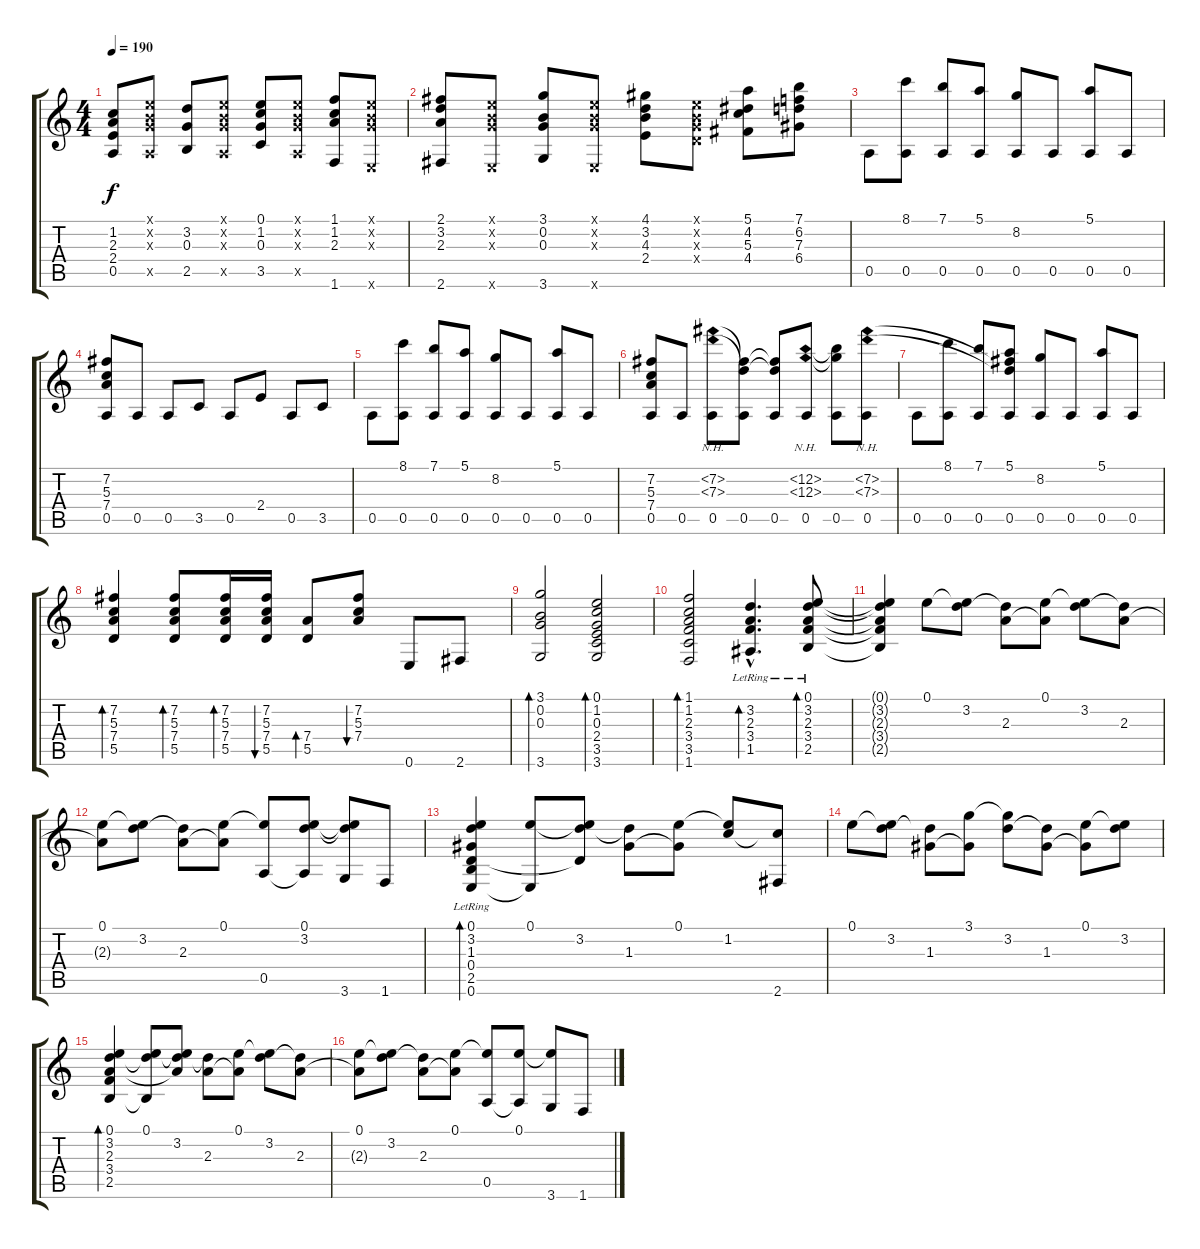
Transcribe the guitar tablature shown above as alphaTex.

\track "" {instrument acousticguitarsteel}
\staff {score tabs}
\tuning (E4 B3 G3 D3 A2 E2) {hide}
\ts (4 4)
\tempo 190
\clef g2
\ks c
(1.2 2.3 2.4 0.5).8{dy f} (0.1{x} 0.2{x} 0.3{x} 0.5{x}).8 (3.2 0.3 2.5).8 (0.1{x} 0.2{x} 0.3{x} 0.5{x}).8 (0.1 1.2 0.3 3.5).8 (0.1{x} 0.2{x} 0.3{x} 0.5{x}).8 (1.1 1.2 2.3 1.6).8 (0.1{x} 0.2{x} 0.3{x} 0.6{x}).8 |
(2.1 3.2 2.3 2.6).8 (0.1{x} 0.2{x} 0.3{x} 0.6{x}).8 (3.1 0.2 0.3 3.6).8 (0.1{x} 0.2{x} 0.3{x} 0.6{x}).8 (4.1 3.2 4.3 2.4).8 (0.1{x} 0.2{x} 0.3{x} 0.4{x}).8 (5.1 4.2 5.3 4.4).8 (7.1 6.2 7.3 6.4).8 |
0.5.8 (8.1 0.5).8 (7.1 0.5).8 (5.1 0.5).8 (8.2 0.5).8 0.5.8 (5.1 0.5).8 0.5.8 |
(7.2 5.3 7.4 0.5).8 0.5.8 0.5.8 3.5.8 0.5.8 2.4.8 0.5.8 3.5.8 |
0.5.8 (8.1 0.5).8 (7.1 0.5).8 (5.1 0.5).8 (8.2 0.5).8 0.5.8 (5.1 0.5).8 0.5.8 |
(7.2 5.3 7.4 0.5).8 0.5.8 (7.2{nh} 7.3{nh} 0.5).8 (7.2{t} 7.3{t} 0.5).8 (7.2{t} 7.3{t} 0.5).8 (12.2{nh} 12.3{nh} 0.5).8 (12.2{t} 12.3{t} 0.5).8 (7.2{nh} 7.3{nh} 0.5).8 |
0.5.8 (8.1 0.5).8 (7.1 0.5).8 (5.1 7.2{t} 7.3{t} 0.5).8 (8.2 0.5).8 0.5.8 (5.1 0.5).8 0.5.8 |
(7.2 5.3 7.4 5.5).4{bd 120} (7.2 5.3 7.4 5.5).8{bd 120} (7.2 5.3 7.4 5.5).16{bd 60} (7.2 5.3 7.4 5.5).16{bu 60} (7.4 5.5).8{bd 120} (7.2 5.3 7.4).8{bu 120} 0.6.8 2.6.8 |
(3.1 0.2 0.3 3.6).2{bd 240} (0.1 1.2 0.3 2.4 3.5 3.6).2{bd 240} |
(1.1 1.2 2.3 3.4 3.5 1.6).2{bd 240} (3.2{hac lr} 2.3{hac lr} 3.4{hac lr} 1.5{hac lr}).4{d bd 120} (0.1{lr} 3.2{lr} 2.3{lr} 3.4{lr} 2.5{lr}).8{bd 120} |
(0.1{t} 3.2{t} 2.3{t} 3.4{t} 2.5{t}).4 0.1.8 (0.1{t} 3.2).8 (3.2{t} 2.3).8 (0.1 2.3{t}).8 (0.1{t} 3.2).8 (3.2{t} 2.3).8 |
(0.1 2.3{t}).8 (0.1{t} 3.2).8 (3.2{t} 2.3).8 (0.1 2.3{t}).8 (0.1{t} 0.5).8 (0.1 3.2 0.5{t}).8 (0.1{t} 3.2{t} 3.6).8 1.6.8 |
(0.1{lr} 3.2{lr} 1.3{lr} 0.4{lr} 2.5{lr} 0.6{lr}).4{bd 120} (0.1 0.6{t}).8 (0.1{t} 3.2 0.4{t}).8 (3.2{t} 1.3).8 (0.1 1.3{t}).8 (0.1{t} 1.2).8 (1.2{t} 2.6).8 |
0.1.8 (0.1{t} 3.2).8 (3.2{t} 1.3).8 (3.1 1.3{t}).8 (3.1{t} 3.2).8 (3.2{t} 1.3).8 (0.1 1.3{t}).8 (0.1{t} 3.2).8 |
(0.1 3.2 2.3 3.4 2.5).4{bd 240} (0.1 3.2{t} 2.5{t}).8 (0.1{t} 3.2 2.3{t}).8 (3.2{t} 2.3).8 (0.1 2.3{t}).8 (0.1{t} 3.2).8 (3.2{t} 2.3).8 |
(0.1 2.3{t}).8 (0.1{t} 3.2).8 (3.2{t} 2.3).8 (0.1 2.3{t}).8 (0.1{t} 0.5).8 (0.1 0.5{t}).8 (0.1{t} 3.6).8 1.6.8
